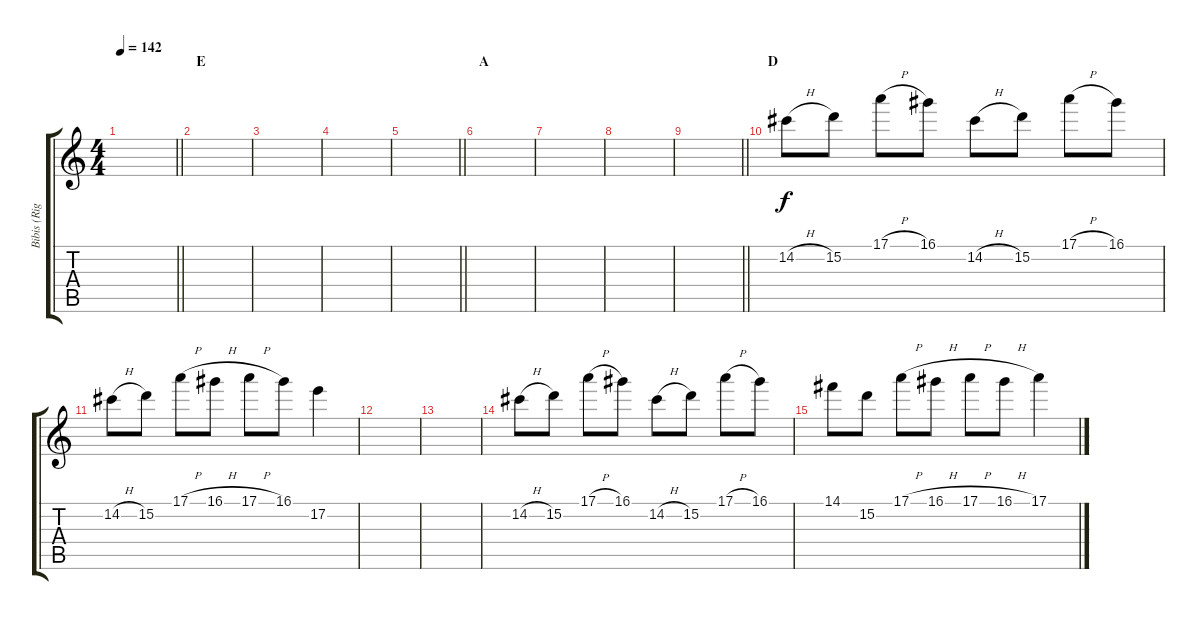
\track ("Bibis (Right)" "Bibis (Rig") {instrument overdrivenguitar}
\staff {score tabs}
\tuning (E4 B3 G3 D3 A2 E2) {hide}
\ts (4 4)
\tempo 142
\clef g2
\barLineRight lightlight
\ks c
|
\section ("" "E")
|
|
|
\barLineRight lightlight
|
\section ("" "A")
|
|
|
\barLineRight lightlight
|
\section ("" "D")
14.2{h}.8 15.2.8 17.1{h}.8 16.1.8 14.2{h}.8 15.2.8 17.1{h}.8 16.1.8 |
14.2{h}.8 15.2.8 17.1{h}.8 16.1{h}.8 17.1{h}.8 16.1.8 17.2.4 |
|
|
14.2{h}.8 15.2.8 17.1{h}.8 16.1.8 14.2{h}.8 15.2.8 17.1{h}.8 16.1.8 |
14.1.8 15.2.8 17.1{h}.8 16.1{h}.8 17.1{h}.8 16.1{h}.8 17.1.4
